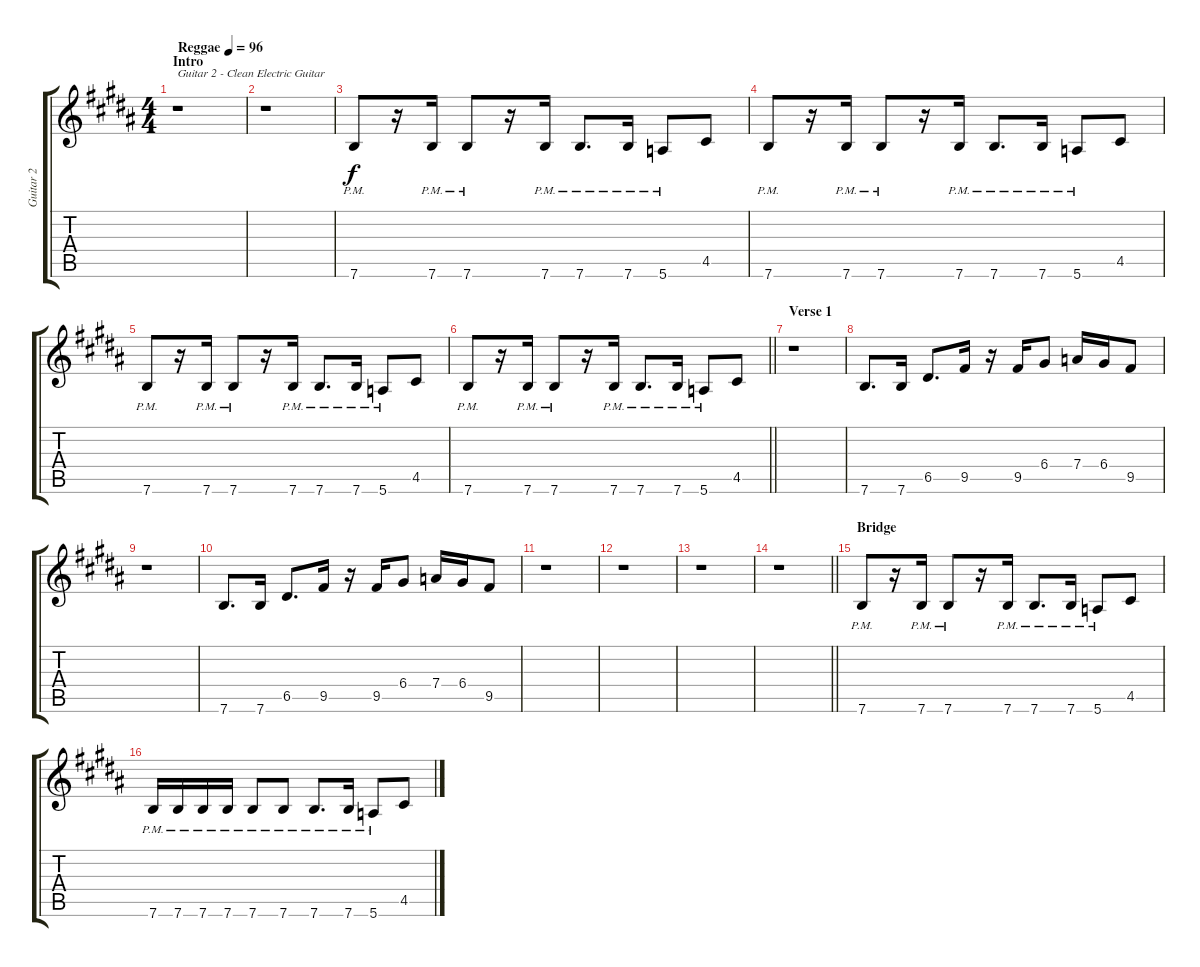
\track ("Guitar 2" "Guitar 2") {instrument acousticguitarsteel}
\staff {score tabs}
\tuning (E4 B3 G3 D3 A2 E2) {hide}
\ts (4 4)
\section ("" "Intro")
\tempo (96 "Reggae")
\clef g2
\ks b
r.1{txt "Guitar 2 - Clean Electric Guitar" dy f instrument acousticguitarsteel} |
r.1 |
7.6{pm}.8 r.16 7.6{pm}.16 7.6{pm}.8 r.16 7.6{pm}.16 7.6{pm}.8{d} 7.6{pm}.16 5.6{pm}.8 4.5.8 |
7.6{pm}.8 r.16 7.6{pm}.16 7.6{pm}.8 r.16 7.6{pm}.16 7.6{pm}.8{d} 7.6{pm}.16 5.6{pm}.8 4.5.8 |
7.6{pm}.8 r.16 7.6{pm}.16 7.6{pm}.8 r.16 7.6{pm}.16 7.6{pm}.8{d} 7.6{pm}.16 5.6{pm}.8 4.5.8 |
\barLineRight lightlight
7.6{pm}.8 r.16 7.6{pm}.16 7.6{pm}.8 r.16 7.6{pm}.16 7.6{pm}.8{d} 7.6{pm}.16 5.6{pm}.8 4.5.8 |
\section ("" "Verse 1")
r.1 |
7.6.8{d} 7.6.16 6.5.8{d} 9.5.16 r.16 9.5.16 6.4.8 7.4.16 6.4.16 9.5.8 |
r.1 |
7.6.8{d} 7.6.16 6.5.8{d} 9.5.16 r.16 9.5.16 6.4.8 7.4.16 6.4.16 9.5.8 |
r.1 |
r.1 |
r.1 |
\barLineRight lightlight
r.1 |
\section ("" "Bridge")
7.6{pm}.8 r.16 7.6{pm}.16 7.6{pm}.8 r.16 7.6{pm}.16 7.6{pm}.8{d} 7.6{pm}.16 5.6{pm}.8 4.5.8 |
7.6{pm}.16 7.6{pm}.16 7.6{pm}.16 7.6{pm}.16 7.6{pm}.8 7.6{pm}.8 7.6{pm}.8{d} 7.6{pm}.16 5.6{pm}.8 4.5.8
